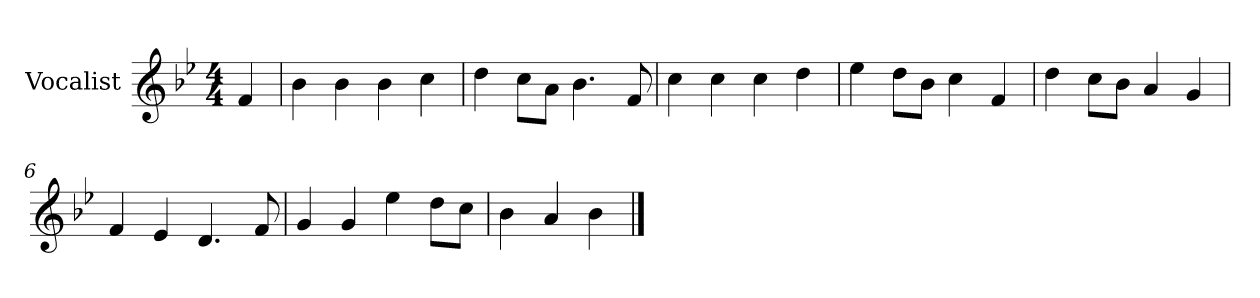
**kern
*part1
*staff1
*I"Vocalist
*k[b-e-]
*B-:
*M4/4
=
4f
=1
4b-
4b-
4b-
4cc
=2
4dd
8ccL
8aJ
4.b-
8f
=3
4cc
4cc
4cc
4dd
=4
4ee-
8ddL
8b-J
4cc
4f
=5
4dd
8ccL
8b-J
4a
4g
=6
4f
4e-
4.d
8f
=7
4g
4g
4ee-
8ddL
8ccJ
=8
4b-
4a
4b-
==
*-
